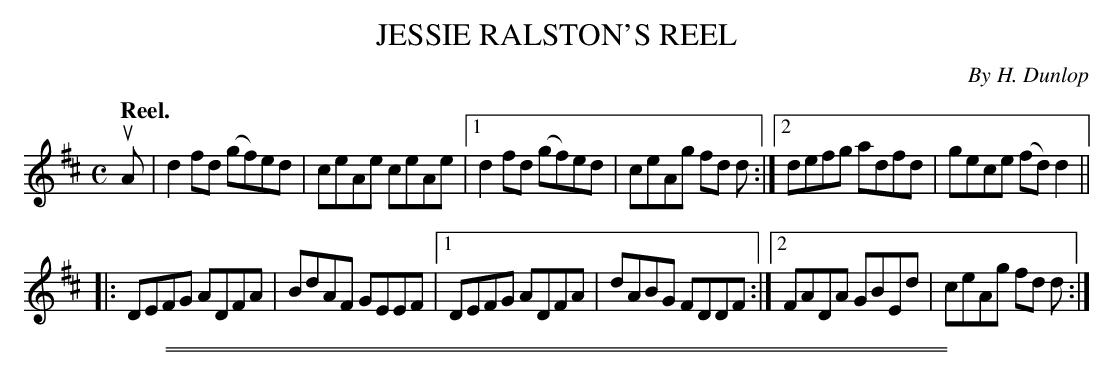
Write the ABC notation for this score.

X:1
T: JESSIE RALSTON'S REEL
C: By H. Dunlop
Q: "Reel."
M: C
L: 1/8
K: D
uA |\
   d2fd (gf)ed | ceAe ceAe |\
[1 d2fd (gf)ed | ceAg fd d :|\
[2 defg adfd | gece (fd)d2 ||
|:\
   DEFG ADFA | BdAF GEEF |\
[1 DEFG ADFA | dABG FDDF :|\
[2 FADA GBEd | ceAg fd d :|
